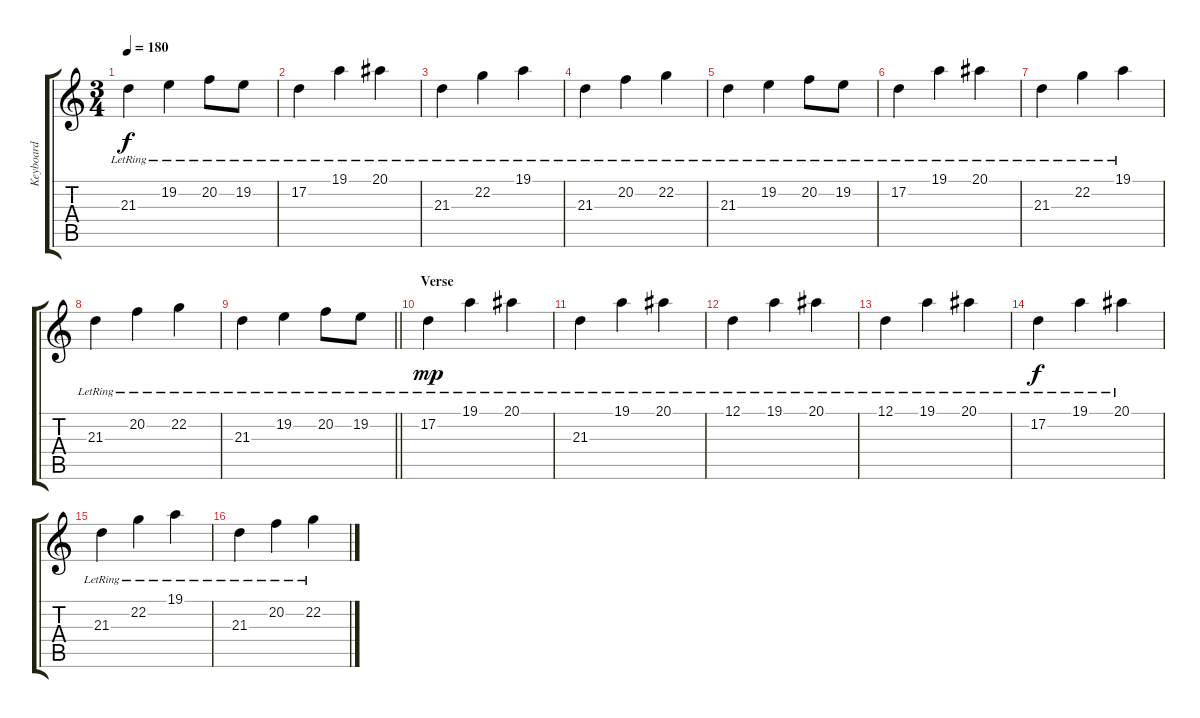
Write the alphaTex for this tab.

\track ("Keyboard" "Keyboard") {instrument brightacousticpiano}
\staff {score tabs}
\tuning (D4 A3 F3 C3 G2 C2) {hide}
\ts (3 4)
\tempo 180
\clef g2
\ks c
21.3{lr}.4{dy f} 19.2{lr}.4 20.2{lr}.8 19.2{lr}.8 |
17.2{lr}.4 19.1{lr}.4 20.1{lr}.4 |
21.3{lr}.4 22.2{lr}.4 19.1{lr}.4 |
21.3{lr}.4 20.2{lr}.4 22.2{lr}.4 |
21.3{lr}.4 19.2{lr}.4 20.2{lr}.8 19.2{lr}.8 |
17.2{lr}.4 19.1{lr}.4 20.1{lr}.4 |
21.3{lr}.4 22.2{lr}.4 19.1{lr}.4 |
21.3{lr}.4 20.2{lr}.4 22.2{lr}.4 |
\barLineRight lightlight
21.3{lr}.4 19.2{lr}.4 20.2{lr}.8 19.2{lr}.8 |
\section ("" "Verse")
17.2{lr}.4{dy mp} 19.1{lr}.4 20.1{lr}.4 |
21.3{lr}.4 19.1{lr}.4 20.1{lr}.4 |
12.1{lr}.4 19.1{lr}.4 20.1{lr}.4 |
12.1{lr}.4 19.1{lr}.4 20.1{lr}.4 |
17.2{lr}.4{dy f} 19.1{lr}.4 20.1{lr}.4 |
21.3{lr}.4 22.2{lr}.4 19.1{lr}.4 |
21.3{lr}.4 20.2{lr}.4 22.2{lr}.4
